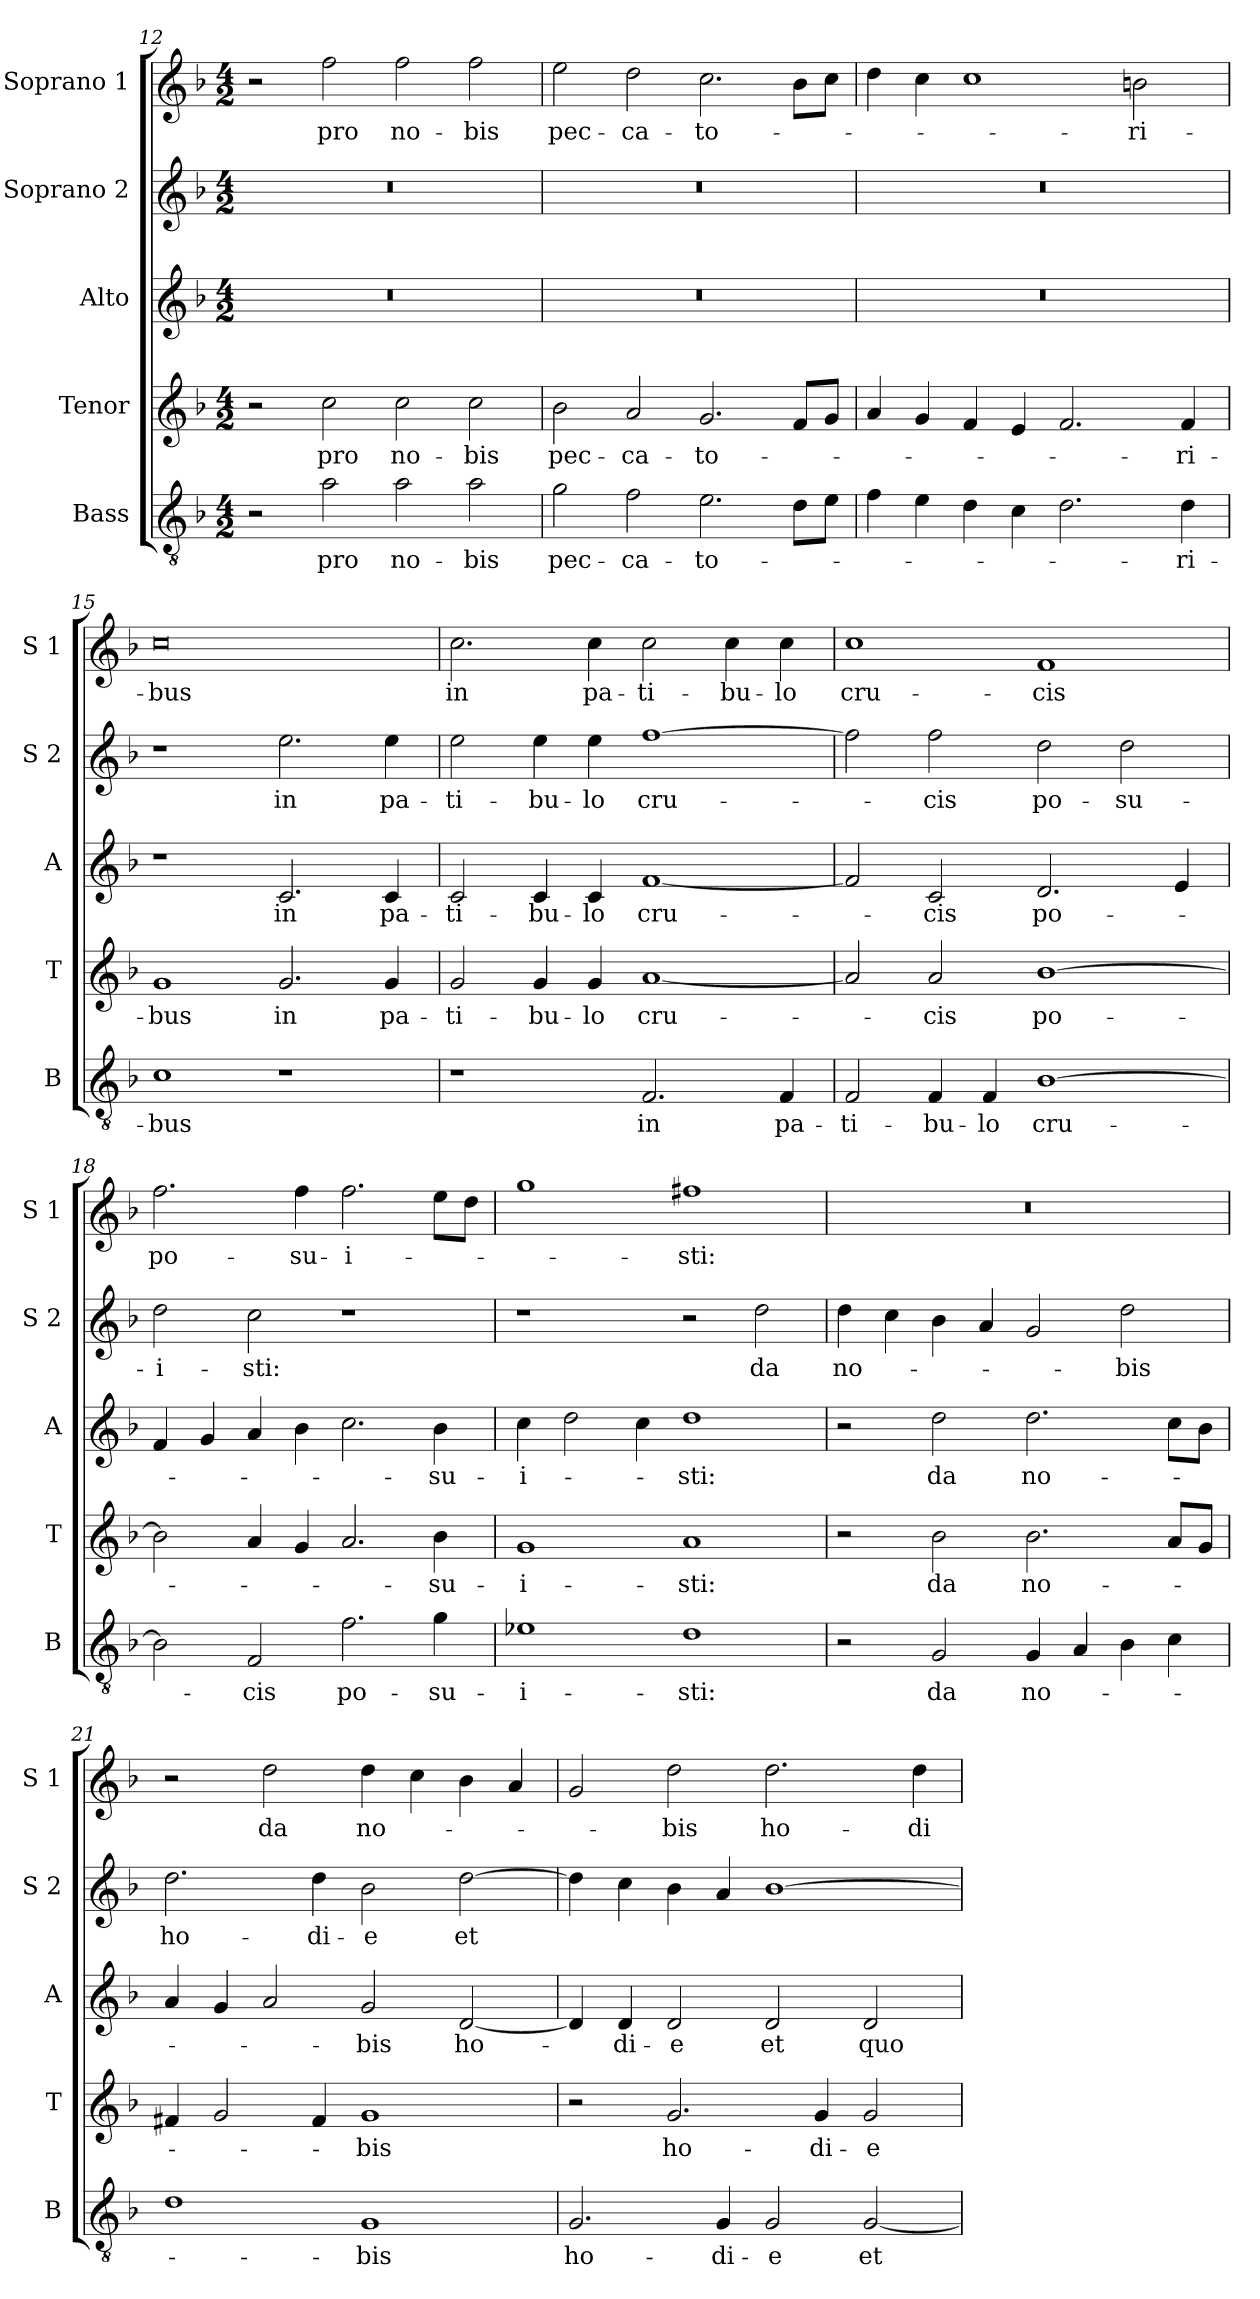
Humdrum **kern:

**kern	**text	**kern	**text	**kern	**text	**kern	**text	**kern	**text
*part5	*part5	*part4	*part4	*part3	*part3	*part2	*part2	*part1	*part1
*staff5	*staff5	*staff4	*staff4	*staff3	*staff3	*staff2	*staff2	*staff1	*staff1
*I"Bass	*	*I"Tenor	*	*I"Alto	*	*I"Soprano 2	*	*I"Soprano 1	*
*I'B	*	*I'T	*	*I'A	*	*I'S 2	*	*I'S 1	*
*clefGv2	*	*clefG2	*	*clefG2	*	*clefG2	*	*clefG2	*
*k[b-]	*	*k[b-]	*	*k[b-]	*	*k[b-]	*	*k[b-]	*
*F:	*	*F:	*	*F:	*	*F:	*	*F:	*
*M4/2	*	*M4/2	*	*M4/2	*	*M4/2	*	*M4/2	*
=12	=12	=12	=12	=12	=12	=12	=12	=12	=12
2r	.	2r	.	0r	.	0r	.	2r	.
!	!LO:LY:b	!	!LO:LY:b	!	!	!	!	!	!LO:LY:b
2a\	pro	2cc\	pro	.	.	.	.	2ff\	pro
!	!LO:LY:b	!	!LO:LY:b	!	!	!	!	!	!LO:LY:b
2a\	no-	2cc\	no-	.	.	.	.	2ff\	no-
!	!LO:LY:b	!	!LO:LY:b	!	!	!	!	!	!LO:LY:b
2a\	-bis	2cc\	-bis	.	.	.	.	2ff\	-bis
!!LO:PB:g=z
=13	=13	=13	=13	=13	=13	=13	=13	=13	=13
!	!LO:LY:b	!	!LO:LY:b	!	!	!	!	!	!LO:LY:b
2g\	pec-	2b-\	pec-	0r	.	0r	.	2ee\	pec-
!	!LO:LY:b	!	!LO:LY:b	!	!	!	!	!	!LO:LY:b
2f\	-ca-	2a/	-ca-	.	.	.	.	2dd\	-ca-
!	!LO:LY:b	!	!LO:LY:b	!	!	!	!	!	!LO:LY:b
2.e\	-to-	2.g/	-to-	.	.	.	.	2.cc\	-to-
8d\L	.	8f/L	.	.	.	.	.	8b-\L	.
8e\J	.	8g/J	.	.	.	.	.	8cc\J	.
=14	=14	=14	=14	=14	=14	=14	=14	=14	=14
4f\	.	4a/	.	0r	.	0r	.	4dd\	.
4e\	.	4g/	.	.	.	.	.	4cc\	.
4d\	.	4f/	.	.	.	.	.	1cc	.
4c\	.	4e/	.	.	.	.	.	.	.
2.d\	.	2.f/	.	.	.	.	.	.	.
!	!	!	!	!	!	!	!	!	!LO:LY:b
.	.	.	.	.	.	.	.	2bn\	-ri-
!	!LO:LY:b	!	!LO:LY:b	!	!	!	!	!	!
4d\	-ri-	4f/	-ri-	.	.	.	.	.	.
=15	=15	=15	=15	=15	=15	=15	=15	=15	=15
!	!LO:LY:b	!	!LO:LY:b	!	!	!	!	!	!LO:LY:b
1c	-bus	1g	-bus	1r	.	1r	.	0cc	-bus
!	!	!	!LO:LY:b	!	!LO:LY:b	!	!LO:LY:b	!	!
1r	.	2.g/	in	2.c/	in	2.ee\	in	.	.
!	!	!	!LO:LY:b	!	!LO:LY:b	!	!LO:LY:b	!	!
.	.	4g/	pa-	4c/	pa-	4ee\	pa-	.	.
=16	=16	=16	=16	=16	=16	=16	=16	=16	=16
!	!	!	!LO:LY:b	!	!LO:LY:b	!	!LO:LY:b	!	!LO:LY:b
1r	.	2g/	-ti-	2c/	-ti-	2ee\	-ti-	2.cc\	in
!	!	!	!LO:LY:b	!	!LO:LY:b	!	!LO:LY:b	!	!
.	.	4g/	-bu-	4c/	-bu-	4ee\	-bu-	.	.
!	!	!	!LO:LY:b	!	!LO:LY:b	!	!LO:LY:b	!	!LO:LY:b
.	.	4g/	-lo	4c/	-lo	4ee\	-lo	4cc\	pa-
!	!LO:LY:b	!	!LO:LY:b	!	!LO:LY:b	!	!LO:LY:b	!	!LO:LY:b
2.F/	in	[1a	cru-	[1f	cru-	[1ff	cru-	2cc\	-ti-
!	!	!	!	!	!	!	!	!	!LO:LY:b
.	.	.	.	.	.	.	.	4cc\	-bu-
!	!LO:LY:b	!	!	!	!	!	!	!	!LO:LY:b
4F/	pa-	.	.	.	.	.	.	4cc\	-lo
!!LO:LB:g=z
=17	=17	=17	=17	=17	=17	=17	=17	=17	=17
!	!LO:LY:b	!	!	!	!	!	!	!	!LO:LY:b
2F/	-ti-	2a/]	.	2f/]	.	2ff\]	.	1cc	cru-
!	!LO:LY:b	!	!LO:LY:b	!	!LO:LY:b	!	!LO:LY:b	!	!
4F/	-bu-	2a/	-cis	2c/	-cis	2ff\	-cis	.	.
!	!LO:LY:b	!	!	!	!	!	!	!	!
4F/	-lo	.	.	.	.	.	.	.	.
!	!LO:LY:b	!	!LO:LY:b	!	!LO:LY:b	!	!LO:LY:b	!	!LO:LY:b
[1B-	cru-	[1b-	po-	2.d/	po-	2dd\	po-	1f	-cis
!	!	!	!	!	!	!	!LO:LY:b	!	!
.	.	.	.	.	.	2dd\	-su-	.	.
.	.	.	.	4e/	.	.	.	.	.
=18	=18	=18	=18	=18	=18	=18	=18	=18	=18
!	!	!	!	!	!	!	!LO:LY:b	!	!LO:LY:b
2B-\]	.	2b-\]	.	4f/	.	2dd\	-i-	2.ff\	po-
.	.	.	.	4g/	.	.	.	.	.
!	!LO:LY:b	!	!	!	!	!	!LO:LY:b	!	!
2F/	-cis	4a/	.	4a/	.	2cc\	-sti:	.	.
!	!	!	!	!	!	!	!	!	!LO:LY:b
.	.	4g/	.	4b-\	.	.	.	4ff\	-su-
!	!LO:LY:b	!	!	!	!	!	!	!	!LO:LY:b
2.f\	po-	2.a/	.	2.cc\	.	1r	.	2.ff\	-i-
!	!LO:LY:b	!	!LO:LY:b	!	!LO:LY:b	!	!	!	!
4g\	-su-	4b-\	-su-	4b-\	-su-	.	.	8ee\L	.
.	.	.	.	.	.	.	.	8dd\J	.
=19	=19	=19	=19	=19	=19	=19	=19	=19	=19
!	!LO:LY:b	!	!LO:LY:b	!	!LO:LY:b	!	!	!	!
1e-X	-i-	1g	-i-	4cc\	-i-	1r	.	1gg	.
.	.	.	.	2dd\	.	.	.	.	.
.	.	.	.	4cc\	.	.	.	.	.
!	!LO:LY:b	!	!LO:LY:b	!	!LO:LY:b	!	!	!	!LO:LY:b
1d	-sti:	1a	-sti:	1dd	-sti:	2r	.	1ff#X	-sti:
!	!	!	!	!	!	!	!LO:LY:b	!	!
.	.	.	.	.	.	2dd\	da	.	.
!!LO:LB:g=z
=20	=20	=20	=20	=20	=20	=20	=20	=20	=20
!	!	!	!	!	!	!	!LO:LY:b	!	!
2r	.	2r	.	2r	.	4dd\	no-	0r	.
.	.	.	.	.	.	4cc\	.	.	.
!	!LO:LY:b	!	!LO:LY:b	!	!LO:LY:b	!	!	!	!
2G/	da	2b-\	da	2dd\	da	4b-\	.	.	.
.	.	.	.	.	.	4a/	.	.	.
!	!LO:LY:b	!	!LO:LY:b	!	!LO:LY:b	!	!	!	!
4G/	no-	2.b-\	no-	2.dd\	no-	2g/	.	.	.
4A/	.	.	.	.	.	.	.	.	.
!	!	!	!	!	!	!	!LO:LY:b	!	!
4B-\	.	.	.	.	.	2dd\	-bis	.	.
4c\	.	8a/L	.	8cc\L	.	.	.	.	.
.	.	8g/J	.	8b-\J	.	.	.	.	.
=21	=21	=21	=21	=21	=21	=21	=21	=21	=21
!	!	!	!	!	!	!	!LO:LY:b	!	!
1d	.	4f#X/	.	4a/	.	2.dd\	ho-	2r	.
.	.	2g/	.	4g/	.	.	.	.	.
!	!	!	!	!	!	!	!	!	!LO:LY:b
.	.	.	.	2a/	.	.	.	2dd\	da
!	!	!	!	!	!	!	!LO:LY:b	!	!
.	.	4f#/	.	.	.	4dd\	-di-	.	.
!	!LO:LY:b	!	!LO:LY:b	!	!LO:LY:b	!	!LO:LY:b	!	!LO:LY:b
1G	-bis	1g	-bis	2g/	-bis	2b-\	-e	4dd\	no-
.	.	.	.	.	.	.	.	4cc\	.
!	!	!	!	!	!LO:LY:b	!	!LO:LY:b	!	!
.	.	.	.	[2d/	ho-	[2dd\	et	4b-\	.
.	.	.	.	.	.	.	.	4a/	.
=22	=22	=22	=22	=22	=22	=22	=22	=22	=22
!	!LO:LY:b	!	!	!	!	!	!	!	!
2.G/	ho-	2r	.	4d/]	.	4dd\]	.	2g/	.
!	!	!	!	!	!LO:LY:b	!	!	!	!
.	.	.	.	4d/	-di-	4cc\	.	.	.
!	!	!	!LO:LY:b	!	!LO:LY:b	!	!	!	!LO:LY:b
.	.	2.g/	ho-	2d/	-e	4b-\	.	2dd\	-bis
!	!LO:LY:b	!	!	!	!	!	!	!	!
4G/	-di-	.	.	.	.	4a/	.	.	.
!	!LO:LY:b	!	!	!	!LO:LY:b	!	!	!	!LO:LY:b
2G/	-e	.	.	2d/	et	[1b-	.	2.dd\	ho-
!	!	!	!LO:LY:b	!	!	!	!	!	!
.	.	4g/	-di-	.	.	.	.	.	.
!	!LO:LY:b	!	!LO:LY:b	!	!LO:LY:b	!	!	!	!
[2G/	et	2g/	-e	2d/	quo-	.	.	.	.
!	!	!	!	!	!	!	!	!	!LO:LY:b
.	.	.	.	.	.	.	.	4dd\	-di-
=	=	=	=	=	=	=	=	=	=
*-	*-	*-	*-	*-	*-	*-	*-	*-	*-
